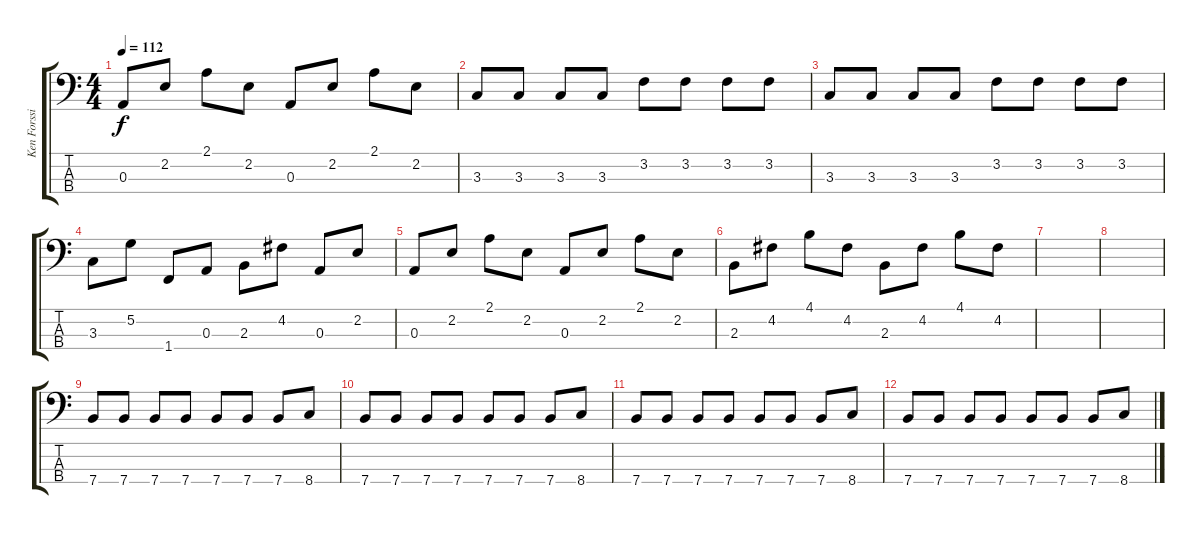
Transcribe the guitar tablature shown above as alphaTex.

\track ("Ken Forssi" "Ken Forssi") {instrument electricbassfinger}
\staff {score tabs}
\tuning (G2 D2 A1 E1) {hide}
\ts (4 4)
\tempo 112
\clef f4
\ks c
0.3.8{dy f} 2.2.8 2.1.8 2.2.8 0.3.8 2.2.8 2.1.8 2.2.8 |
3.3.8 3.3.8 3.3.8 3.3.8 3.2.8 3.2.8 3.2.8 3.2.8 |
3.3.8 3.3.8 3.3.8 3.3.8 3.2.8 3.2.8 3.2.8 3.2.8 |
3.3.8 5.2.8 1.4.8 0.3.8 2.3.8 4.2.8 0.3.8 2.2.8 |
0.3.8 2.2.8 2.1.8 2.2.8 0.3.8 2.2.8 2.1.8 2.2.8 |
2.3.8 4.2.8 4.1.8 4.2.8 2.3.8 4.2.8 4.1.8 4.2.8 |
|
|
7.4.8 7.4.8 7.4.8 7.4.8 7.4.8 7.4.8 7.4.8 8.4.8 |
7.4.8 7.4.8 7.4.8 7.4.8 7.4.8 7.4.8 7.4.8 8.4.8 |
7.4.8 7.4.8 7.4.8 7.4.8 7.4.8 7.4.8 7.4.8 8.4.8 |
7.4.8 7.4.8 7.4.8 7.4.8 7.4.8 7.4.8 7.4.8 8.4.8
